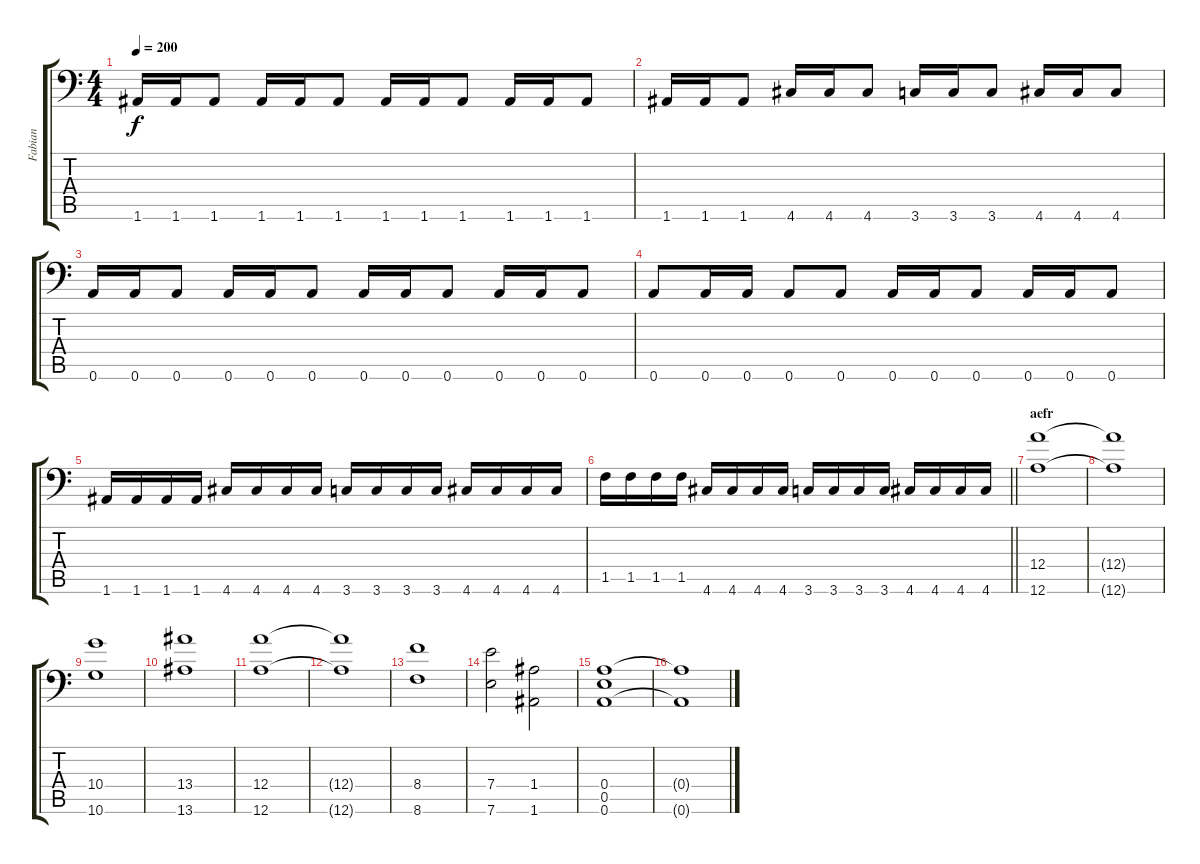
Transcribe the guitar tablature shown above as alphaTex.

\track ("Fabian" "Fabian") {instrument distortionguitar}
\staff {score tabs}
\tuning (B3 Gb3 D3 A2 E2 A1) {hide}
\ts (4 4)
\tempo 200
\clef f4
\ks c
1.6.16{dy f} 1.6.16 1.6.8 1.6.16 1.6.16 1.6.8 1.6.16 1.6.16 1.6.8 1.6.16 1.6.16 1.6.8 |
1.6.16 1.6.16 1.6.8 4.6.16 4.6.16 4.6.8 3.6.16 3.6.16 3.6.8 4.6.16 4.6.16 4.6.8 |
0.6.16 0.6.16 0.6.8 0.6.16 0.6.16 0.6.8 0.6.16 0.6.16 0.6.8 0.6.16 0.6.16 0.6.8 |
0.6.8 0.6.16 0.6.16 0.6.8 0.6.8 0.6.16 0.6.16 0.6.8 0.6.16 0.6.16 0.6.8 |
1.6.16 1.6.16 1.6.16 1.6.16 4.6.16 4.6.16 4.6.16 4.6.16 3.6.16 3.6.16 3.6.16 3.6.16 4.6.16 4.6.16 4.6.16 4.6.16 |
\barLineRight lightlight
1.5.16 1.5.16 1.5.16 1.5.16 4.6.16 4.6.16 4.6.16 4.6.16 3.6.16 3.6.16 3.6.16 3.6.16 4.6.16 4.6.16 4.6.16 4.6.16 |
\section ("" "aefr")
(12.4 12.6).1 |
(12.4{t} 12.6{t}).1 |
(10.4 10.6).1 |
(13.4 13.6).1 |
(12.4 12.6).1 |
(12.4{t} 12.6{t}).1 |
(8.4 8.6).1 |
(7.4 7.6).2 (1.4 1.6).2 |
(0.4 0.5 0.6).1 |
(0.4{t} 0.6{t}).1
